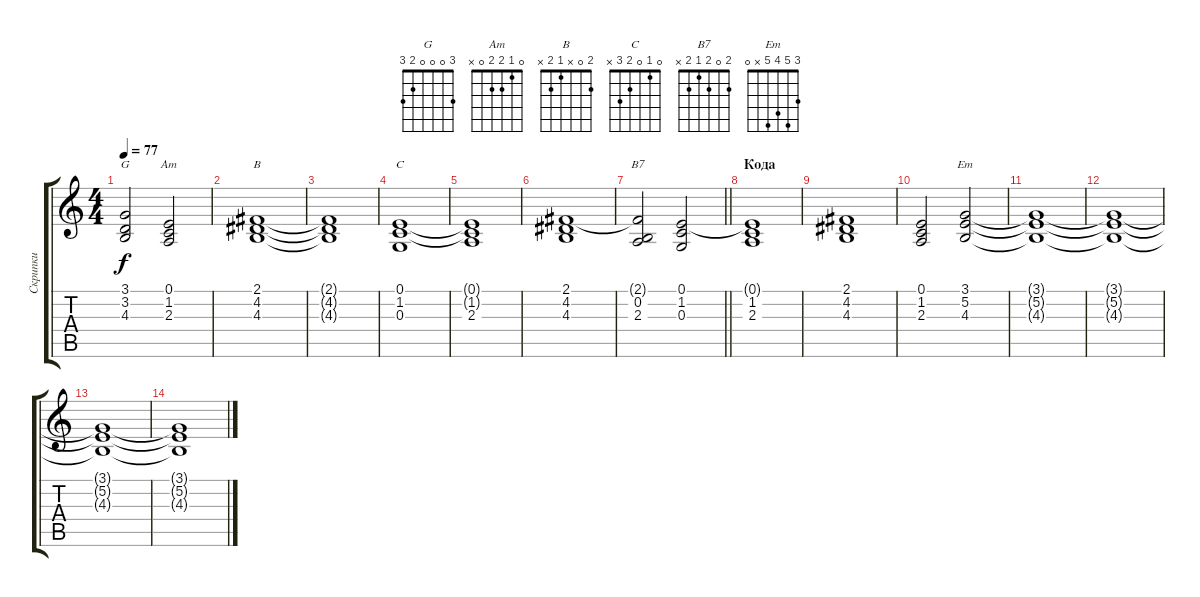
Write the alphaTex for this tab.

\track ("Скрипки" "Скрипки") {instrument stringensemble2}
\staff {score tabs}
\tuning (E4 B3 G3 D3 A2 E2) {hide}
\chord ("G" 3 0 0 0 2 3)
\chord ("Am" 0 1 2 2 0 x)
\chord ("B" 2 0 x 1 2 x)
\chord ("C" 0 1 0 2 3 x)
\chord ("B7" 2 0 2 1 2 x)
\chord ("Em" 3 5 4 5 x 0)
\ts (4 4)
\tempo 77
\clef g2
\ks c
(3.1 3.2{t} 4.3).2{ch "G" dy f} (0.1 1.2 2.3).2{ch "Am"} |
(2.1 4.2 4.3).1{ch "B"} |
(2.1{t} 4.2{t} 4.3{t}).1 |
(0.1 1.2 0.3).1{ch "C"} |
(0.1{t} 1.2{t} 2.3).1 |
(2.1 4.2 4.3).1 |
\barLineRight lightlight
(2.1{t} 0.2 2.3).2{ch "B7"} (0.1 1.2 0.3).2 |
\section ("" "Кода")
(0.1{t} 1.2 2.3).1{volume 5} |
(2.1 4.2 4.3).1 |
(0.1 1.2 2.3).2 (3.1 5.2 4.3).2{ch "Em"} |
(3.1{t} 5.2{t} 4.3{t}).1 |
(3.1{t} 5.2{t} 4.3{t}).1 |
(3.1{t} 5.2{t} 4.3{t}).1{volume 0} |
(3.1{t} 5.2{t} 4.3{t}).1
